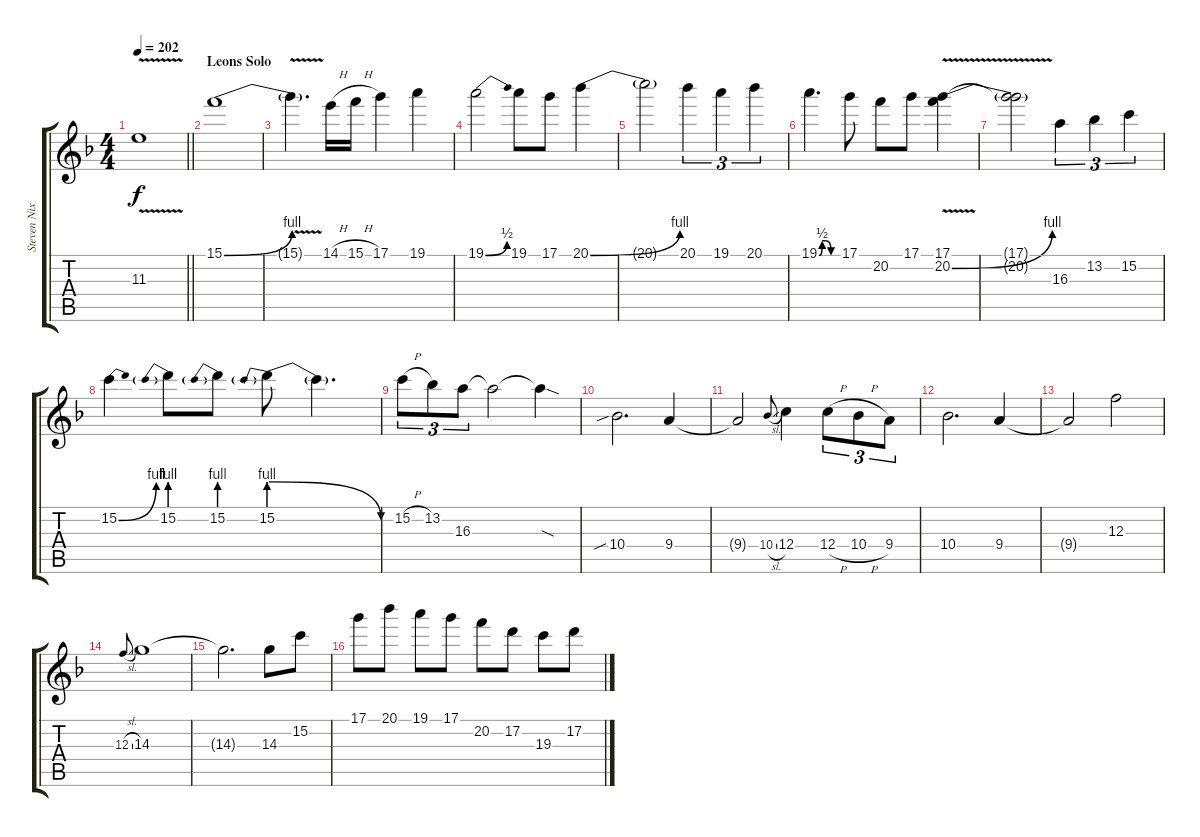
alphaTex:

\track ("Steven Nixon" "Steven Nix") {instrument distortionguitar}
\staff {score tabs}
\tuning (D4 A3 F3 C3 G2 C2) {hide}
\ts (4 4)
\tempo 202
\clef g2
\barLineRight lightlight
\ks f
11.3{v}.1{dy f} |
\section ("" "Leons Solo")
15.1{be (bend 0 0 60 4)}.1 |
15.1{v t}.4{d} 14.1{h}.16 15.1{h}.16 17.1.4 19.1.4 |
19.1{be (bend 0 0 60 2)}.2 19.1.8 17.1.8 20.1{be (bend 0 0 60 4)}.4 |
20.1{t}.2 20.1.4{tu (3 2)} 19.1.4{tu (3 2)} 20.1.4{tu (3 2)} |
19.1{be (custom 0 0 10 2 20 2 38 0 60 0)}.4{d} 17.1.8 20.2.8 17.1.8 (17.1 20.2{be (bend 0 0 60 4) v}).4 |
(17.1{t} 20.2{t}).2 16.3.4{tu (3 2)} 13.2.4{tu (3 2)} 15.2.4{tu (3 2)} |
15.2{be (bend 0 0 60 4)}.4 15.2{be (prebend 0 4 60 4)}.8 15.2{be (prebend 0 4 60 4)}.8 15.2{be (prebendrelease 0 4 60 0)}.8 15.2{t}.4{d} |
15.2{h}.8{tu (3 2)} 13.2.8{tu (3 2)} 16.3.8{tu (3 2)} 16.3{t}.2 16.3{sod t}.4 |
10.4{sib}.2{d} 9.4.4 |
9.4{t}.2 10.4{sl}.8{gr onbeat} 12.4.4 12.4{h}.8{tu (3 2)} 10.4{h}.8{tu (3 2)} 9.4.8{tu (3 2)} |
10.4.2{d} 9.4.4 |
9.4{t}.2 12.3.2 |
12.3{sl}.8{gr onbeat} 14.3.1 |
14.3{t}.2{d} 14.3.8 15.2.8 |
17.1.8 20.1.8 19.1.8 17.1.8 20.2.8 17.2.8 19.3.8 17.2.8
